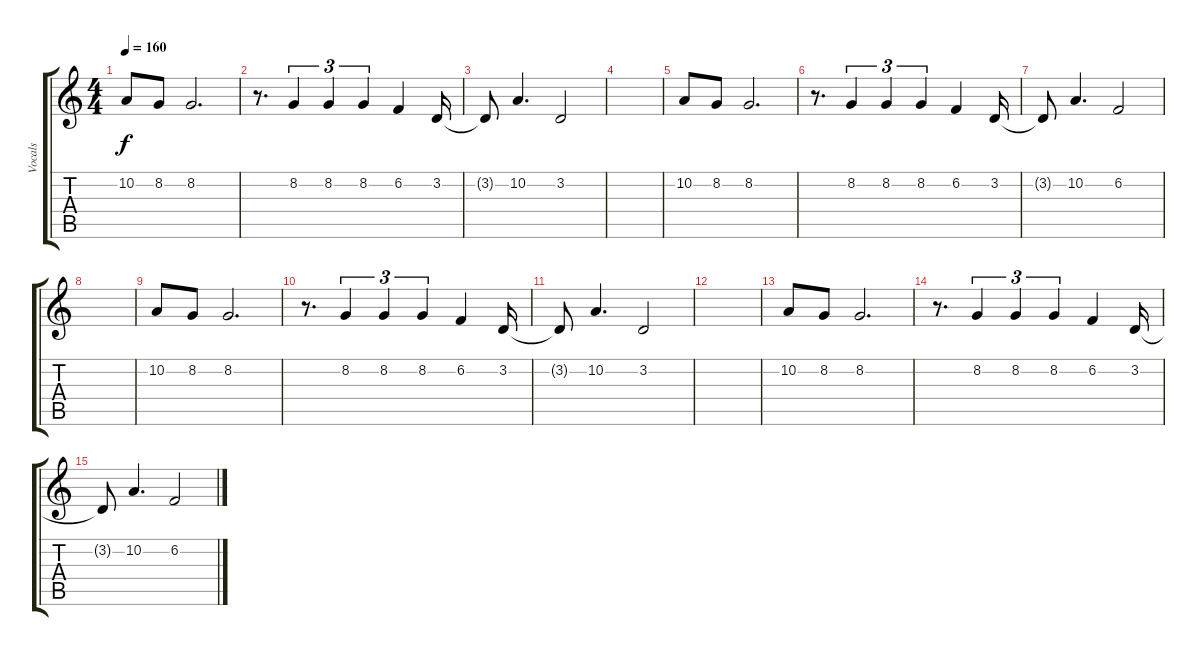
\track ("Vocals" "Vocals") {instrument flute}
\staff {score tabs}
\tuning (E4 B3 G3 D3 A2 E2) {hide}
\ts (4 4)
\tempo 160
\clef g2
\ks c
10.2.8{dy f instrument flute} 8.2.8 8.2.2{d} |
r.8{d} 8.2.4{tu (3 2)} 8.2.4{tu (3 2)} 8.2.4{tu (3 2)} 6.2.4 3.2.16 |
3.2{t}.8 10.2.4{d} 3.2.2 |
|
10.2.8 8.2.8 8.2.2{d} |
r.8{d} 8.2.4{tu (3 2)} 8.2.4{tu (3 2)} 8.2.4{tu (3 2)} 6.2.4 3.2.16 |
3.2{t}.8 10.2.4{d} 6.2.2 |
|
10.2.8 8.2.8 8.2.2{d} |
r.8{d} 8.2.4{tu (3 2)} 8.2.4{tu (3 2)} 8.2.4{tu (3 2)} 6.2.4 3.2.16 |
3.2{t}.8 10.2.4{d} 3.2.2 |
|
10.2.8 8.2.8 8.2.2{d} |
r.8{d} 8.2.4{tu (3 2)} 8.2.4{tu (3 2)} 8.2.4{tu (3 2)} 6.2.4 3.2.16 |
3.2{t}.8 10.2.4{d} 6.2.2
